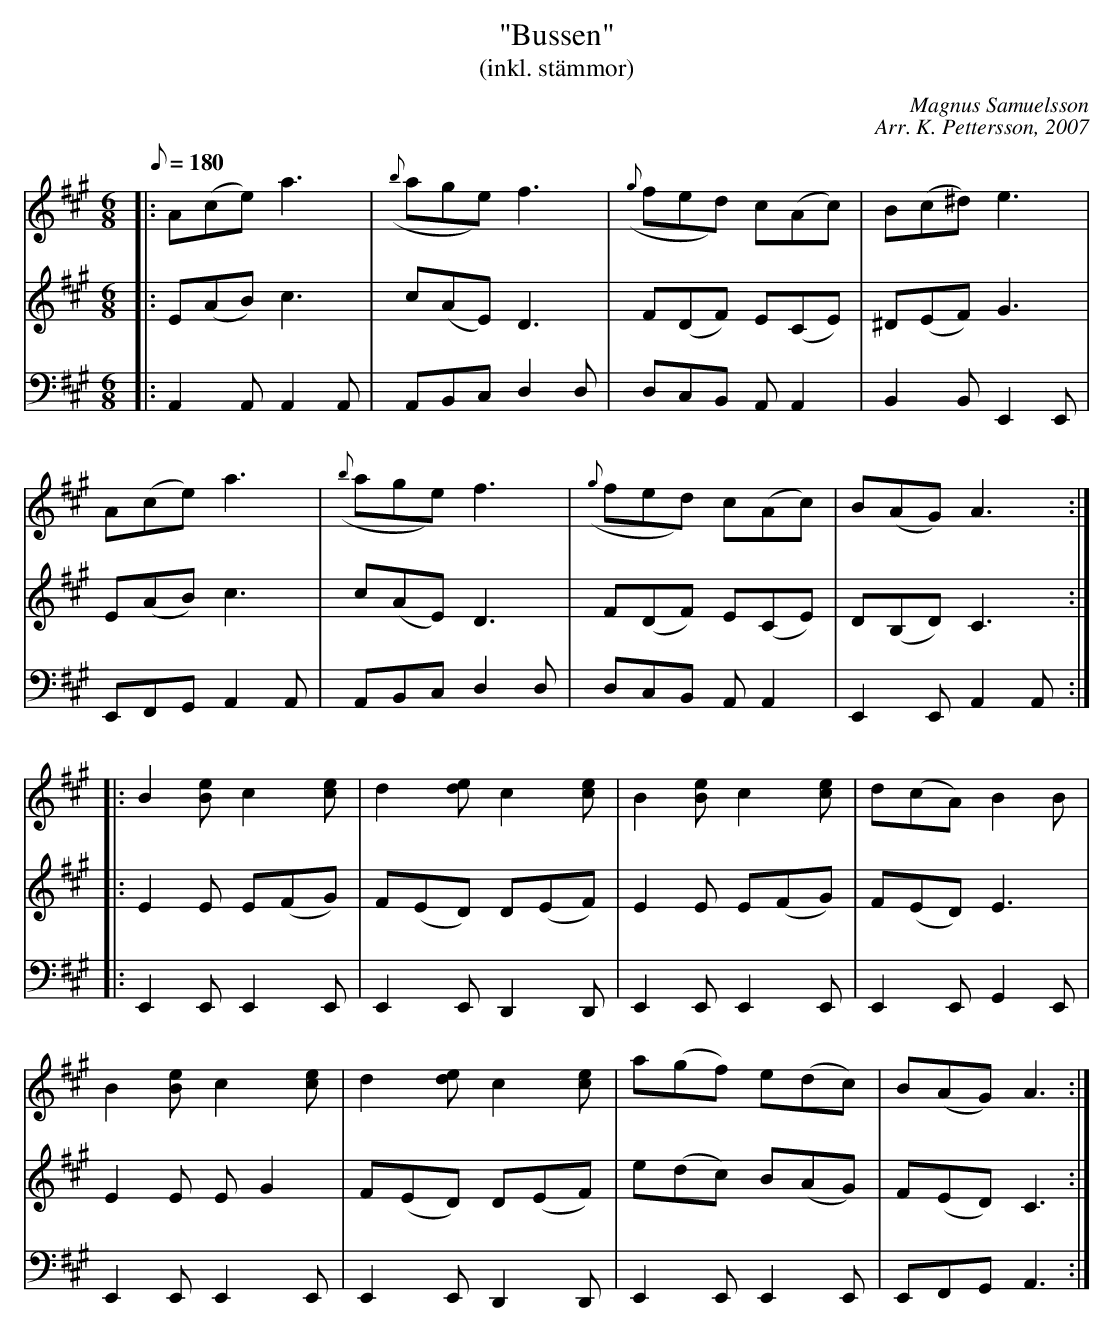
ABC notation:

X:1
T: "Bussen"
T: (inkl. stämmor)
C: Magnus Samuelsson
C: Arr. K. Pettersson, 2007
M: 6/8
L: 1/8
K: A
Q: 180
V:1
|: A(ce) a3 | ({b}age) f3 | ({g}fed) c(Ac) | B(c^d) e3 |
A(ce) a3 | ({b}age) f3 | ({g}fed) c(Ac) | B(AG) A3:|
|: B2[Be] c2[ce] | d2[de] c2[ce] | B2[Be] c2[ce] | d(cA) B2B |
B2[Be] c2[ce] | d2[de] c2[ce] | a(gf) e(dc) | B(AG) A3 :|
V:2
|: E(AB) c3 | c(AE) D3 | F(DF) E(CE) | ^D(EF) G3 |
E(AB) c3 | c(AE) D3 | F(DF) E(CE) | D(B,D) C3 :|
|: E2E E(FG) | F(ED) D(EF) | E2E E(FG) | F(ED) E3 |
E2E EG2 | F(ED) D(EF) | e(dc) B(AG) | F(ED) C3 :|
V:3
K: bass
|: A,,2A,, A,,2A,, | A,,B,,C, D,2D, | D,C,B,, A,,A,,2 | B,,2B,, E,,2E,, |
E,,F,,G,, A,,2A,, | A,,B,,C, D,2D, | D,C,B,, A,,A,,2 | E,,2E,, A,,2A,, :|
|: E,,2E,, E,,2E,, | E,,2E,, D,,2D,, | E,,2E,, E,,2E,, | E,,2E,, G,,2E,, |
E,,2E,, E,,2E,, | E,,2E,, D,,2D,, | E,,2E,, E,,2E,, | E,,F,,G,, A,,3 :|
